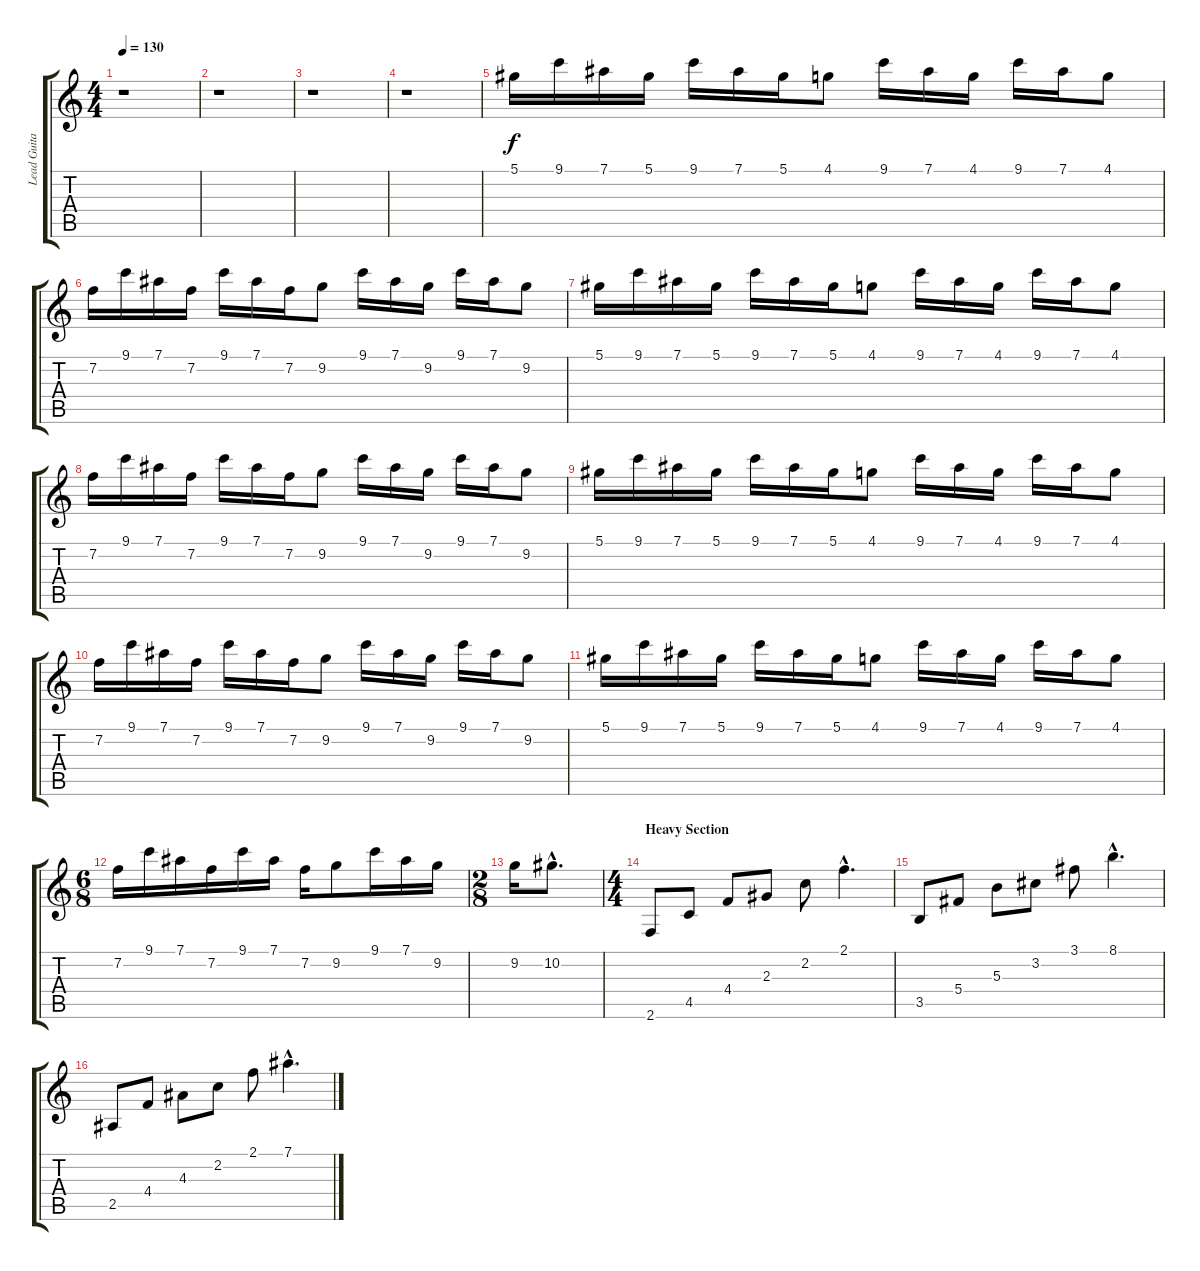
\track ("Lead Guitar I" "Lead Guita") {instrument overdrivenguitar}
\staff {score tabs}
\tuning (Eb4 Bb3 Gb3 Db3 Ab2 Eb2) {hide}
\ts (4 4)
\tempo 130
\clef g2
\ks c
r.1{dy mf} |
r.1 |
r.1 |
r.1 |
5.1.16{dy f instrument overdrivenguitar} 9.1.16 7.1.16 5.1.16 9.1.16 7.1.16 5.1.16 4.1.8 9.1.16 7.1.16 4.1.16 9.1.16 7.1.16 4.1.8 |
7.2.16 9.1.16 7.1.16 7.2.16 9.1.16 7.1.16 7.2.16 9.2.8 9.1.16 7.1.16 9.2.16 9.1.16 7.1.16 9.2.8 |
5.1.16 9.1.16 7.1.16 5.1.16 9.1.16 7.1.16 5.1.16 4.1.8 9.1.16 7.1.16 4.1.16 9.1.16 7.1.16 4.1.8 |
7.2.16 9.1.16 7.1.16 7.2.16 9.1.16 7.1.16 7.2.16 9.2.8 9.1.16 7.1.16 9.2.16 9.1.16 7.1.16 9.2.8 |
5.1.16 9.1.16 7.1.16 5.1.16 9.1.16 7.1.16 5.1.16 4.1.8 9.1.16 7.1.16 4.1.16 9.1.16 7.1.16 4.1.8 |
7.2.16 9.1.16 7.1.16 7.2.16 9.1.16 7.1.16 7.2.16 9.2.8 9.1.16 7.1.16 9.2.16 9.1.16 7.1.16 9.2.8 |
5.1.16 9.1.16 7.1.16 5.1.16 9.1.16 7.1.16 5.1.16 4.1.8 9.1.16 7.1.16 4.1.16 9.1.16 7.1.16 4.1.8 |
\ts (6 8)
7.2.16 9.1.16 7.1.16 7.2.16 9.1.16 7.1.16 7.2.16 9.2.8 9.1.16 7.1.16 9.2.16 |
\ts (2 8)
9.2.16 10.2{hac}.8{d} |
\ts (4 4)
\section ("" "Heavy Section")
2.6.8 4.5.8 4.4.8 2.3.8 2.2.8 2.1{hac}.4{d} |
3.5.8 5.4.8 5.3.8 3.2.8 3.1.8 8.1{hac}.4{d} |
2.5.8 4.4.8 4.3.8 2.2.8 2.1.8 7.1{hac}.4{d}
